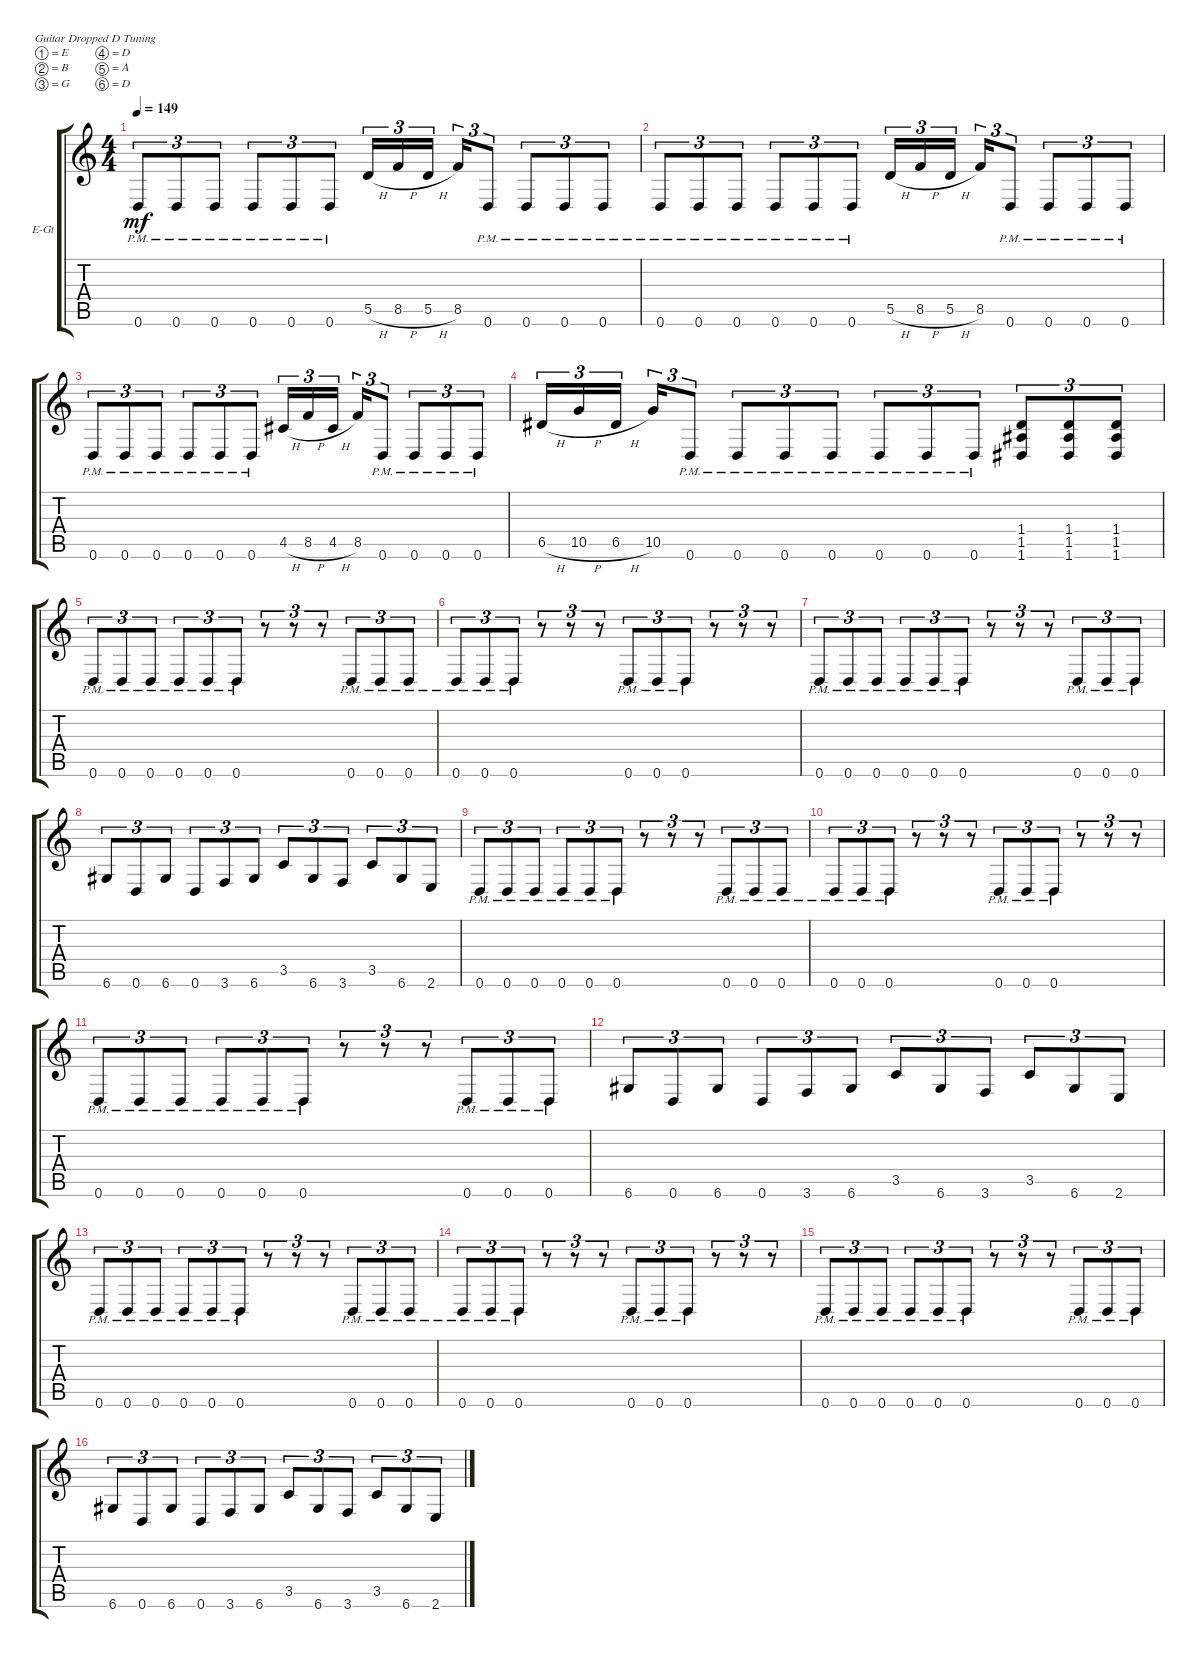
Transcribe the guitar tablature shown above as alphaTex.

\defaultSystemsLayout 4
\bracketExtendMode groupsimilarinstruments
\firstSystemTrackNameOrientation horizontal
\otherSystemsTrackNameOrientation horizontal
\track ("Willie Adler I" "E-Gt") {instrument distortionguitar}
\staff {score tabs}
\tuning (E4 B3 G3 D3 A2 D2)
\ts (4 4)
\tempo 149
\clef g2
\ks c
0.6{pm}.8{tu (3 2) dy mf} 0.6{pm}.8{tu (3 2)} 0.6{pm}.8{tu (3 2)} 0.6{pm}.8{tu (3 2)} 0.6{pm}.8{tu (3 2)} 0.6{pm}.8{tu (3 2)} 5.5{h}.16{tu (3 2)} 8.5{h}.16{tu (3 2)} 5.5{h}.16{tu (3 2)} 8.5.16{tu (3 2)} 0.6{pm}.8{tu (3 2)} 0.6{pm}.8{tu (3 2)} 0.6{pm}.8{tu (3 2)} 0.6{pm}.8{tu (3 2)} |
0.6{pm}.8{tu (3 2)} 0.6{pm}.8{tu (3 2)} 0.6{pm}.8{tu (3 2)} 0.6{pm}.8{tu (3 2)} 0.6{pm}.8{tu (3 2)} 0.6{pm}.8{tu (3 2)} 5.5{h}.16{tu (3 2)} 8.5{h}.16{tu (3 2)} 5.5{h}.16{tu (3 2)} 8.5.16{tu (3 2)} 0.6{pm}.8{tu (3 2)} 0.6{pm}.8{tu (3 2)} 0.6{pm}.8{tu (3 2)} 0.6{pm}.8{tu (3 2)} |
0.6{pm}.8{tu (3 2)} 0.6{pm}.8{tu (3 2)} 0.6{pm}.8{tu (3 2)} 0.6{pm}.8{tu (3 2)} 0.6{pm}.8{tu (3 2)} 0.6{pm}.8{tu (3 2)} 4.5{h}.16{tu (3 2)} 8.5{h}.16{tu (3 2)} 4.5{h}.16{tu (3 2)} 8.5.16{tu (3 2)} 0.6{pm}.8{tu (3 2)} 0.6{pm}.8{tu (3 2)} 0.6{pm}.8{tu (3 2)} 0.6{pm}.8{tu (3 2)} |
6.5{h}.16{tu (3 2)} 10.5{h}.16{tu (3 2)} 6.5{h}.16{tu (3 2)} 10.5.16{tu (3 2)} 0.6{pm}.8{tu (3 2)} 0.6{pm}.8{tu (3 2)} 0.6{pm}.8{tu (3 2)} 0.6{pm}.8{tu (3 2)} 0.6{pm}.8{tu (3 2)} 0.6{pm}.8{tu (3 2)} 0.6{pm}.8{tu (3 2)} (1.6 1.5 1.4).8{tu (3 2)} (1.6 1.5 1.4).8{tu (3 2)} (1.6 1.5 1.4).8{tu (3 2)} |
0.6{pm}.8{tu (3 2)} 0.6{pm}.8{tu (3 2)} 0.6{pm}.8{tu (3 2)} 0.6{pm}.8{tu (3 2)} 0.6{pm}.8{tu (3 2)} 0.6{pm}.8{tu (3 2)} r.8{tu (3 2)} r.8{tu (3 2)} r.8{tu (3 2)} 0.6{pm}.8{tu (3 2)} 0.6{pm}.8{tu (3 2)} 0.6{pm}.8{tu (3 2)} |
0.6{pm}.8{tu (3 2)} 0.6{pm}.8{tu (3 2)} 0.6{pm}.8{tu (3 2)} r.8{tu (3 2)} r.8{tu (3 2)} r.8{tu (3 2)} 0.6{pm}.8{tu (3 2)} 0.6{pm}.8{tu (3 2)} 0.6{pm}.8{tu (3 2)} r.8{tu (3 2)} r.8{tu (3 2)} r.8{tu (3 2)} |
0.6{pm}.8{tu (3 2)} 0.6{pm}.8{tu (3 2)} 0.6{pm}.8{tu (3 2)} 0.6{pm}.8{tu (3 2)} 0.6{pm}.8{tu (3 2)} 0.6{pm}.8{tu (3 2)} r.8{tu (3 2)} r.8{tu (3 2)} r.8{tu (3 2)} 0.6{pm}.8{tu (3 2)} 0.6{pm}.8{tu (3 2)} 0.6{pm}.8{tu (3 2)} |
6.6.8{tu (3 2)} 0.6.8{tu (3 2)} 6.6.8{tu (3 2)} 0.6.8{tu (3 2)} 3.6.8{tu (3 2)} 6.6.8{tu (3 2)} 3.5.8{tu (3 2)} 6.6.8{tu (3 2)} 3.6.8{tu (3 2)} 3.5.8{tu (3 2)} 6.6.8{tu (3 2)} 2.6.8{tu (3 2)} |
0.6{pm}.8{tu (3 2)} 0.6{pm}.8{tu (3 2)} 0.6{pm}.8{tu (3 2)} 0.6{pm}.8{tu (3 2)} 0.6{pm}.8{tu (3 2)} 0.6{pm}.8{tu (3 2)} r.8{tu (3 2)} r.8{tu (3 2)} r.8{tu (3 2)} 0.6{pm}.8{tu (3 2)} 0.6{pm}.8{tu (3 2)} 0.6{pm}.8{tu (3 2)} |
0.6{pm}.8{tu (3 2)} 0.6{pm}.8{tu (3 2)} 0.6{pm}.8{tu (3 2)} r.8{tu (3 2)} r.8{tu (3 2)} r.8{tu (3 2)} 0.6{pm}.8{tu (3 2)} 0.6{pm}.8{tu (3 2)} 0.6{pm}.8{tu (3 2)} r.8{tu (3 2)} r.8{tu (3 2)} r.8{tu (3 2)} |
0.6{pm}.8{tu (3 2)} 0.6{pm}.8{tu (3 2)} 0.6{pm}.8{tu (3 2)} 0.6{pm}.8{tu (3 2)} 0.6{pm}.8{tu (3 2)} 0.6{pm}.8{tu (3 2)} r.8{tu (3 2)} r.8{tu (3 2)} r.8{tu (3 2)} 0.6{pm}.8{tu (3 2)} 0.6{pm}.8{tu (3 2)} 0.6{pm}.8{tu (3 2)} |
6.6.8{tu (3 2)} 0.6.8{tu (3 2)} 6.6.8{tu (3 2)} 0.6.8{tu (3 2)} 3.6.8{tu (3 2)} 6.6.8{tu (3 2)} 3.5.8{tu (3 2)} 6.6.8{tu (3 2)} 3.6.8{tu (3 2)} 3.5.8{tu (3 2)} 6.6.8{tu (3 2)} 2.6.8{tu (3 2)} |
0.6{pm}.8{tu (3 2)} 0.6{pm}.8{tu (3 2)} 0.6{pm}.8{tu (3 2)} 0.6{pm}.8{tu (3 2)} 0.6{pm}.8{tu (3 2)} 0.6{pm}.8{tu (3 2)} r.8{tu (3 2)} r.8{tu (3 2)} r.8{tu (3 2)} 0.6{pm}.8{tu (3 2)} 0.6{pm}.8{tu (3 2)} 0.6{pm}.8{tu (3 2)} |
0.6{pm}.8{tu (3 2)} 0.6{pm}.8{tu (3 2)} 0.6{pm}.8{tu (3 2)} r.8{tu (3 2)} r.8{tu (3 2)} r.8{tu (3 2)} 0.6{pm}.8{tu (3 2)} 0.6{pm}.8{tu (3 2)} 0.6{pm}.8{tu (3 2)} r.8{tu (3 2)} r.8{tu (3 2)} r.8{tu (3 2)} |
0.6{pm}.8{tu (3 2)} 0.6{pm}.8{tu (3 2)} 0.6{pm}.8{tu (3 2)} 0.6{pm}.8{tu (3 2)} 0.6{pm}.8{tu (3 2)} 0.6{pm}.8{tu (3 2)} r.8{tu (3 2)} r.8{tu (3 2)} r.8{tu (3 2)} 0.6{pm}.8{tu (3 2)} 0.6{pm}.8{tu (3 2)} 0.6{pm}.8{tu (3 2)} |
6.6.8{tu (3 2)} 0.6.8{tu (3 2)} 6.6.8{tu (3 2)} 0.6.8{tu (3 2)} 3.6.8{tu (3 2)} 6.6.8{tu (3 2)} 3.5.8{tu (3 2)} 6.6.8{tu (3 2)} 3.6.8{tu (3 2)} 3.5.8{tu (3 2)} 6.6.8{tu (3 2)} 2.6.8{tu (3 2)}
